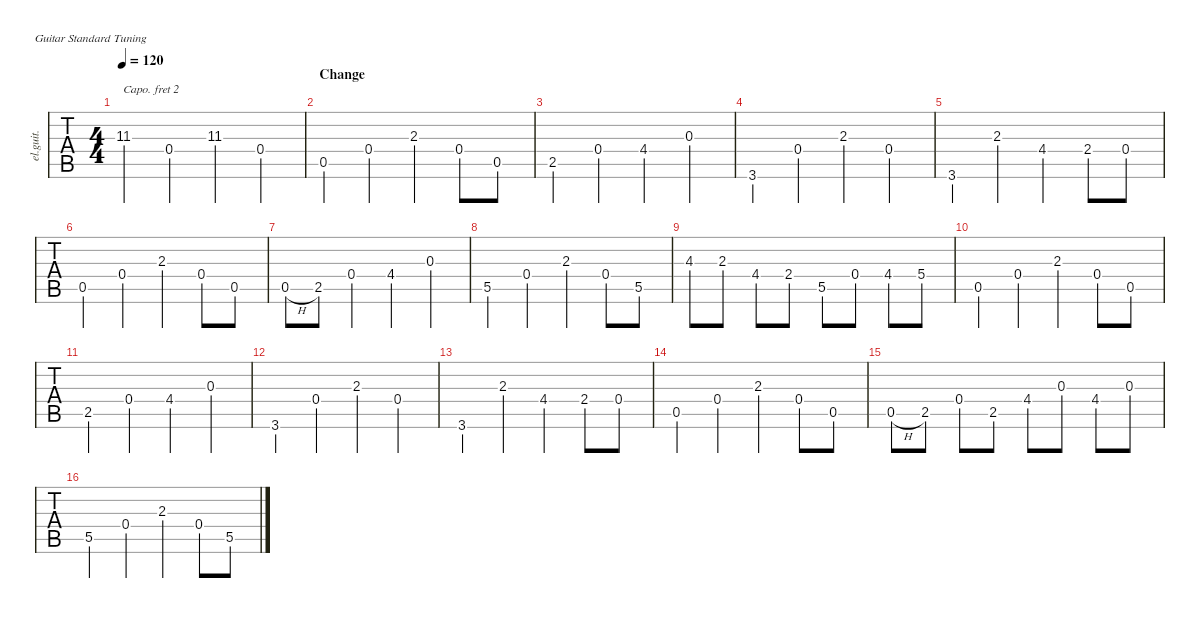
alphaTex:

\defaultSystemsLayout 4
\hideDynamics
\bracketExtendMode nobrackets
\otherSystemsTrackNameOrientation horizontal
\track ("Clean Guitar" "el.guit.") {instrument electricguitarclean}
\staff {tabs}
\capo 2
\tuning (E4 B3 G3 D3 A2 E2)
\ts (4 4)
\tempo 120
\clef g2
\ks c
11.3.4{dy mf} 0.4.4 11.3.4 0.4.4 |
\section ("" "Change")
0.5.4 0.4.4 2.3.4 0.4.8 0.5.8 |
2.5.4 0.4.4 4.4.4 0.3.4 |
3.6.4 0.4.4 2.3.4 0.4.4 |
3.6.4 2.3.4 4.4.4 2.4.8 0.4.8 |
0.5.4 0.4.4 2.3.4 0.4.8 0.5.8 |
0.5{h}.8 2.5.8 0.4.4 4.4.4 0.3.4 |
5.5.4 0.4.4 2.3.4 0.4.8 5.5.8 |
4.3.8 2.3.8 4.4.8 2.4.8 5.5.8 0.4.8 4.4.8 5.4.8 |
0.5.4 0.4.4 2.3.4 0.4.8 0.5.8 |
2.5.4 0.4.4 4.4.4 0.3.4 |
3.6.4 0.4.4 2.3.4 0.4.4 |
3.6.4 2.3.4 4.4.4 2.4.8 0.4.8 |
0.5.4 0.4.4 2.3.4 0.4.8 0.5.8 |
0.5{h}.8 2.5.8 0.4.8 2.5.8 4.4.8 0.3.8 4.4.8 0.3.8 |
5.5.4 0.4.4 2.3.4 0.4.8 5.5.8
